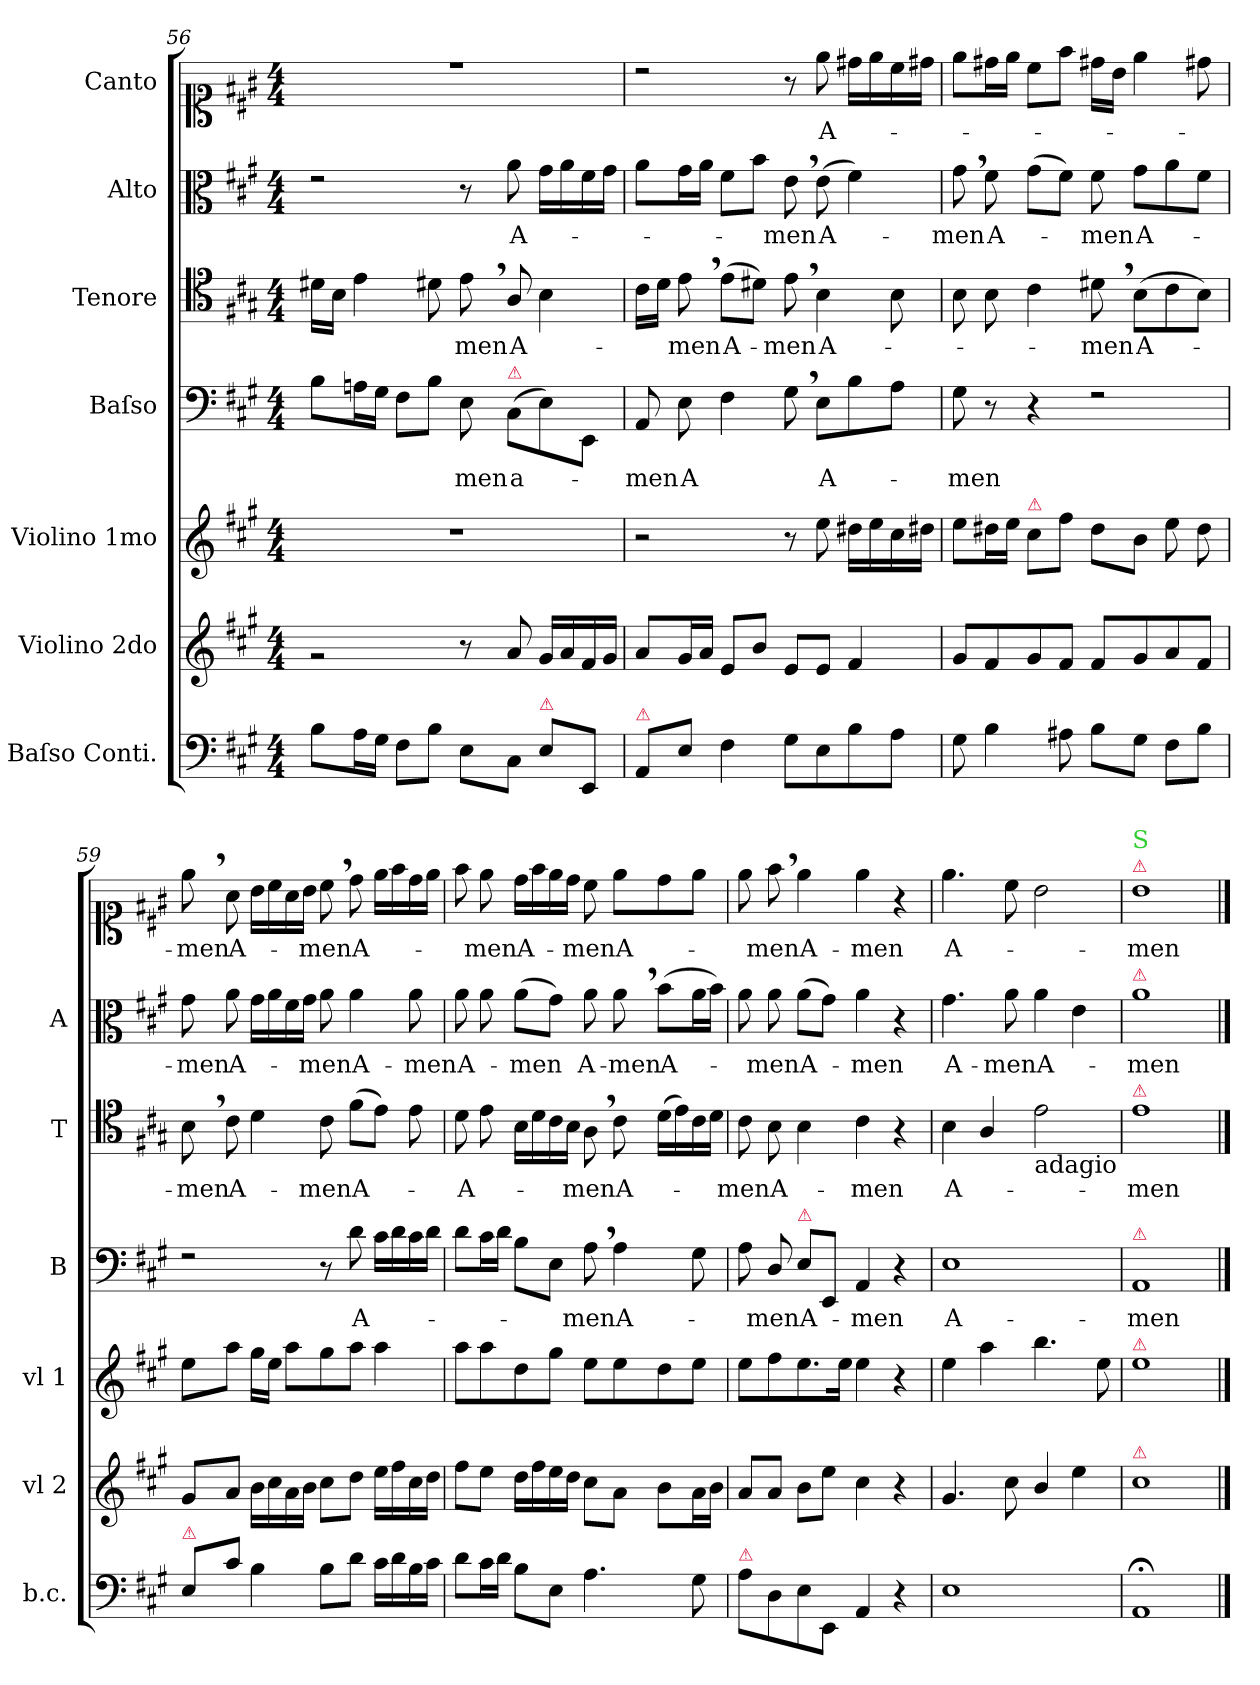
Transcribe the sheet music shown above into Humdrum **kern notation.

**kern	**kern	**kern	**kern	**text	**kern	**text	**kern	**text	**kern	**text
*part7	*part6	*part5	*part4	*part4	*part3	*part3	*part2	*part2	*part1	*part1
*staff7	*staff6	*staff5	*staff4	*staff4	*staff3	*staff3	*staff2	*staff2	*staff1	*staff1
*I"Baſso Conti.	*I"Violino 2do	*I"Violino 1mo	*I"Baſso	*	*I"Tenore	*	*I"Alto	*	*I"Canto	*
*I'b.c.	*I'vl 2	*I'vl 1	*I'B	*	*I'T	*	*I'A	*	*	*
*clefF4	*clefG2	*clefG2	*clefF4	*	*clefC4	*	*clefC3	*	*clefC1	*
*k[f#c#g#]	*k[f#c#g#]	*k[f#c#g#]	*k[f#c#g#]	*	*k[f#c#g#]	*	*k[f#c#g#]	*	*k[f#c#g#]	*
*M4/4	*M4/4	*M4/4	*M4/4	*	*M4/4	*	*M4/4	*	*M4/4	*
=56	=56	=56	=56	=56	=56	=56	=56	=56	=56	=56
8B\L	2rg	1r	8B\L	.	16d#X\LL	.	2re	.	1rdd	.
.	.	.	.	.	16B\JJ	.	.	.	.	.
16A\L	.	.	16An\L	.	4e\	.	.	.	.	.
16G#\JJ	.	.	16G#\JJ	.	.	.	.	.	.	.
8F#\L	.	.	8F#\L	.	.	.	.	.	.	.
8B\J	.	.	8B\J	.	8d#X\	.	.	.	.	.
8E\L	8r	.	8E\	-men	8e,<\	-men	8r	.	.	.
!	!	!	!LO:TX:a:color=crimson:t=⚠	!	!	!	!	!	!	!
8C#\J	8a/	.	(>8C#\L	a-	8A/	A-	8a\	A-	.	.
!LO:TX:a:color=crimson:t=⚠	!	!	!	!	!	!	!	!	!	!
8E\L	16g#/LL	.	8E\)	.	4B\	.	16g#\LL	.	.	.
.	16a/	.	.	.	.	.	16a\	.	.	.
8EE/J	16f#/	.	8EE/J	.	.	.	16f#\	.	.	.
.	16g#/JJ	.	.	.	.	.	16g#\JJ	.	.	.
=57	=57	=57	=57	=57	=57	=57	=57	=57	=57	=57
!LO:TX:a:color=crimson:t=⚠	!	!	!	!	!	!	!	!	!	!
8AA/L	8a/L	2r	8AA/	-men	16c#\LL	.	8a\L	.	2rb	.
.	.	.	.	.	16d\JJ	.	.	.	.	.
8E\J	16g#/L	.	8E\	A-	8e,<\	-men	16g#\L	.	.	.
.	16a/JJ	.	.	.	.	.	16a\JJ	.	.	.
4F#\	8e/L	.	4F#\	.	(8e\L	A-	8f#\L	.	.	.
.	8b/J	.	.	.	8d#X\J)	.	8b\J	.	.	.
8G#\L	8e/L	8r	8G#,<\	--	8e,<\	-men	8e,<\	-men	8r	.
!	!	!	!	!	!	!LO:LY:i	!	!	!	!
8E\	8e/J	8ee\	8E\L	A-	4B\	A-	(8e\	A-	8ee\	A-
8B\	4f#/	16dd#X\LL	8B\	.	.	.	4f#\)	.	16dd#X\LL	.
.	.	16ee\	.	.	.	.	.	.	16ee\	.
8A\J	.	16cc#\	8A\J	.	8B\	.	.	.	16cc#\	.
.	.	16dd#X\JJ	.	.	.	.	.	.	16dd#X\JJ	.
=58	=58	=58	=58	=58	=58	=58	=58	=58	=58	=58
8G#\	8g#/L	8ee\L	8G#\	-men	8B\	.	8g#,<\	-men	8ee\L	.
4B\	8f#/	16dd#X\L	8r	.	8B\	.	8f#\	A-	16dd#X\L	.
.	.	16ee\JJ	.	.	.	.	.	.	16ee\JJ	.
!	!	!LO:TX:a:color=crimson:t=⚠	!	!	!	!	!	!	!	!
.	8g#/	8cc#\L	4r	.	4c#\	.	(8g#\L	.	8cc#\L	.
8A#X\	8f#/J	8ff#\J	.	.	.	.	8f#\J)	.	8ff#\J	.
!	!	!	!	!	!	!LO:LY:i	!	!	!	!
8B\L	8f#/L	8dd#\L	2rF	.	8d#X,<\	-men	8f#\	-men	16dd#X\LL	.
.	.	.	.	.	.	.	.	.	16b\JJ	.
8G#\J	8g#/	8b\J	.	.	(8B\L	A-	8g#\L	A-	4ee\	.
8F#\L	8a/	8ee\	.	.	8c#\	.	8a\	.	.	.
8B\J	8f#/J	8dd#\	.	.	8B\J)	.	8f#\J	.	8dd#X\	.
=59	=59	=59	=59	=59	=59	=59	=59	=59	=59	=59
!LO:TX:a:color=crimson:t=⚠	!	!	!	!	!	!	!	!	!	!
8E/L	8g#/L	8ee\L	2rF	.	8B,<\	-men	8g#\	-men	8ee,<\	-men
8c#\J	8a/J	8aa\J	.	.	8c#\	A-	8a\	A-	8a\	A-
4B\	16b\LL	16gg#\LL	.	.	4d\	.	16g#\LL	.	16b\LL	.
.	16cc#\	16ee\JJ	.	.	.	.	16a\	.	16cc#\	.
.	16a\	8aa\L	.	.	.	.	16f#\	.	16a\	.
.	16b\JJ	.	.	.	.	.	16g#\JJ	.	16b\JJ	.
8B\L	8cc#\L	8gg#\	8r	.	8c#\	-men	8a\	-men	8cc#,<\	-men
!	!	!	!	!	!	!	!	!LO:LY:i	!	!
8d\J	8dd\J	8aa\J	8d\	A-	(8f#\L	A-	4a\	A-	8dd\	A-
16c#\LL	16ee\LL	4aa\	16c#\LL	.	8e\J)	.	.	.	16ee\LL	.
16d\	16ff#\	.	16d\	.	.	.	.	.	16ff#\	.
!	!	!	!	!	!	!	!	!LO:LY:i	!	!
16B\	16cc#\	.	16c#\	.	8e\	.	8a\	-men	16dd\	.
16c#\JJ	16dd\JJ	.	16d\JJ	.	.	.	.	.	16ee\JJ	.
=60	=60	=60	=60	=60	=60	=60	=60	=60	=60	=60
!	!	!	!	!	!	!	!	!LO:LY:i	!	!
8d\L	8ff#\L	8aa\L	8d\L	.	8d\	-A-	8a\	A-	8ff#\	.
16c#\L	8ee\J	8aa\	16c#\L	.	8e\	.	8a\	.	8ee\	-men
16d\JJ	.	.	16d\JJ	.	.	.	.	.	.	.
!	!	!	!	!	!	!	!	!LO:LY:i	!	!
8B\L	16dd\LL	8dd\	8B\L	.	16B\LL	.	(8a\L	-men	16dd\LL	A-
.	16ff#\	.	.	.	16d\	.	.	.	16ff#\	.
8E\J	16ee\	8gg#\J	8E\J	.	16c#\	.	8g#\J)	.	16ee\	.
.	16dd\JJ	.	.	.	16B\JJ	.	.	.	16dd\JJ	.
4.A\	8cc#\L	8ee\L	8A,<\	-men	8A,<\	-men	8a\	A-	8cc#\	-men
!	!	!	!	!LO:LY:i	!	!	!	!	!	!
.	8a\J	8ee\	4A\	A-	8c#\	A-	8a,<\	-men	8ee\L	A-
.	8b\L	8dd\	.	.	(16d\LL	.	(8b\L	A-	8dd\	.
.	.	.	.	.	16e\)	.	.	.	.	.
8G#\	16a\L	8ee\J	8G#\	.	16c#\	.	16a\L	.	8ee\J	.
.	16b\JJ	.	.	.	16d\JJ	.	16b\JJ)	.	.	.
=61	=61	=61	=61	=61	=61	=61	=61	=61	=61	=61
!LO:TX:a:color=crimson:t=⚠	!	!	!	!	!	!	!	!	!	!
8A\L	8a/L	8ee\L	8A\	.	8c#\	-men	8a\	.	8ee\	.
!	!	!	!	!LO:LY:i	!	!	!	!	!	!
8D\	8a/J	8ff#\	8D/	-men	8B\	A-	8a\	-men	8ff#,<\	-men
!	!	!	!LO:TX:a:color=crimson:t=⚠	!	!	!	!	!	!	!
8E\	8b\L	8.ee\	8E\L	A-	4B\	.	(8a\L	A-	4ee\	A-
8EE/J	8ee\J	.	8EE/J	.	.	.	8g#\J)	.	.	.
.	.	16ee\Jk	.	.	.	.	.	.	.	.
4AA/	4cc#\	4ee\	4AA/	-men	4c#\	-men	4a\	-men	4ee\	-men
4r	4r	4r	4r	.	4r	.	4r	.	4r	.
=62	=62	=62	=62	=62	=62	=62	=62	=62	=62	=62
1E	4.g#/	4ee\	1E	A-	4B\	A-	4.g#\	A-	4.ee\	A-
.	.	4aa\	.	.	4A/	.	.	.	.	.
.	8cc#\	.	.	.	.	.	8a\	-men	8cc#\	.
!	!	!	!	!	!LO:TX:b:t=adagio	!	!	!	!	!
.	4b/	4.bb\	.	.	2e\	.	4a\	A-	2b\	.
.	4ee\	.	.	.	.	.	4e\	.	.	.
.	.	8ee\	.	.	.	.	.	.	.	.
=63	=63	=63	=63	=63	=63	=63	=63	=63	=63	=63
!	!	!	!	!	!	!	!	!	!LO:TX:a:color=crimson:t=⚠	!
!	!	!	!	!	!	!	!	!	!LO:TX:a:color=limegreen:t=S	!
!	!	!	!	!	!	!	!LO:TX:a:color=crimson:t=⚠	!	!	!
!	!	!	!	!	!LO:TX:a:color=crimson:t=⚠	!	!	!	!	!
!	!	!	!LO:TX:a:color=crimson:t=⚠	!	!	!	!	!	!	!
!	!	!LO:TX:a:color=crimson:t=⚠	!	!	!	!	!	!	!	!
!	!LO:TX:a:color=crimson:t=⚠	!	!	!	!	!	!	!	!	!
1AA;<;	1cc#	1ee	1AA	-men	1e	-men	1a	-men	1b	-men
==	==	==	==	==	==	==	==	==	==	==
*-	*-	*-	*-	*-	*-	*-	*-	*-	*-	*-
